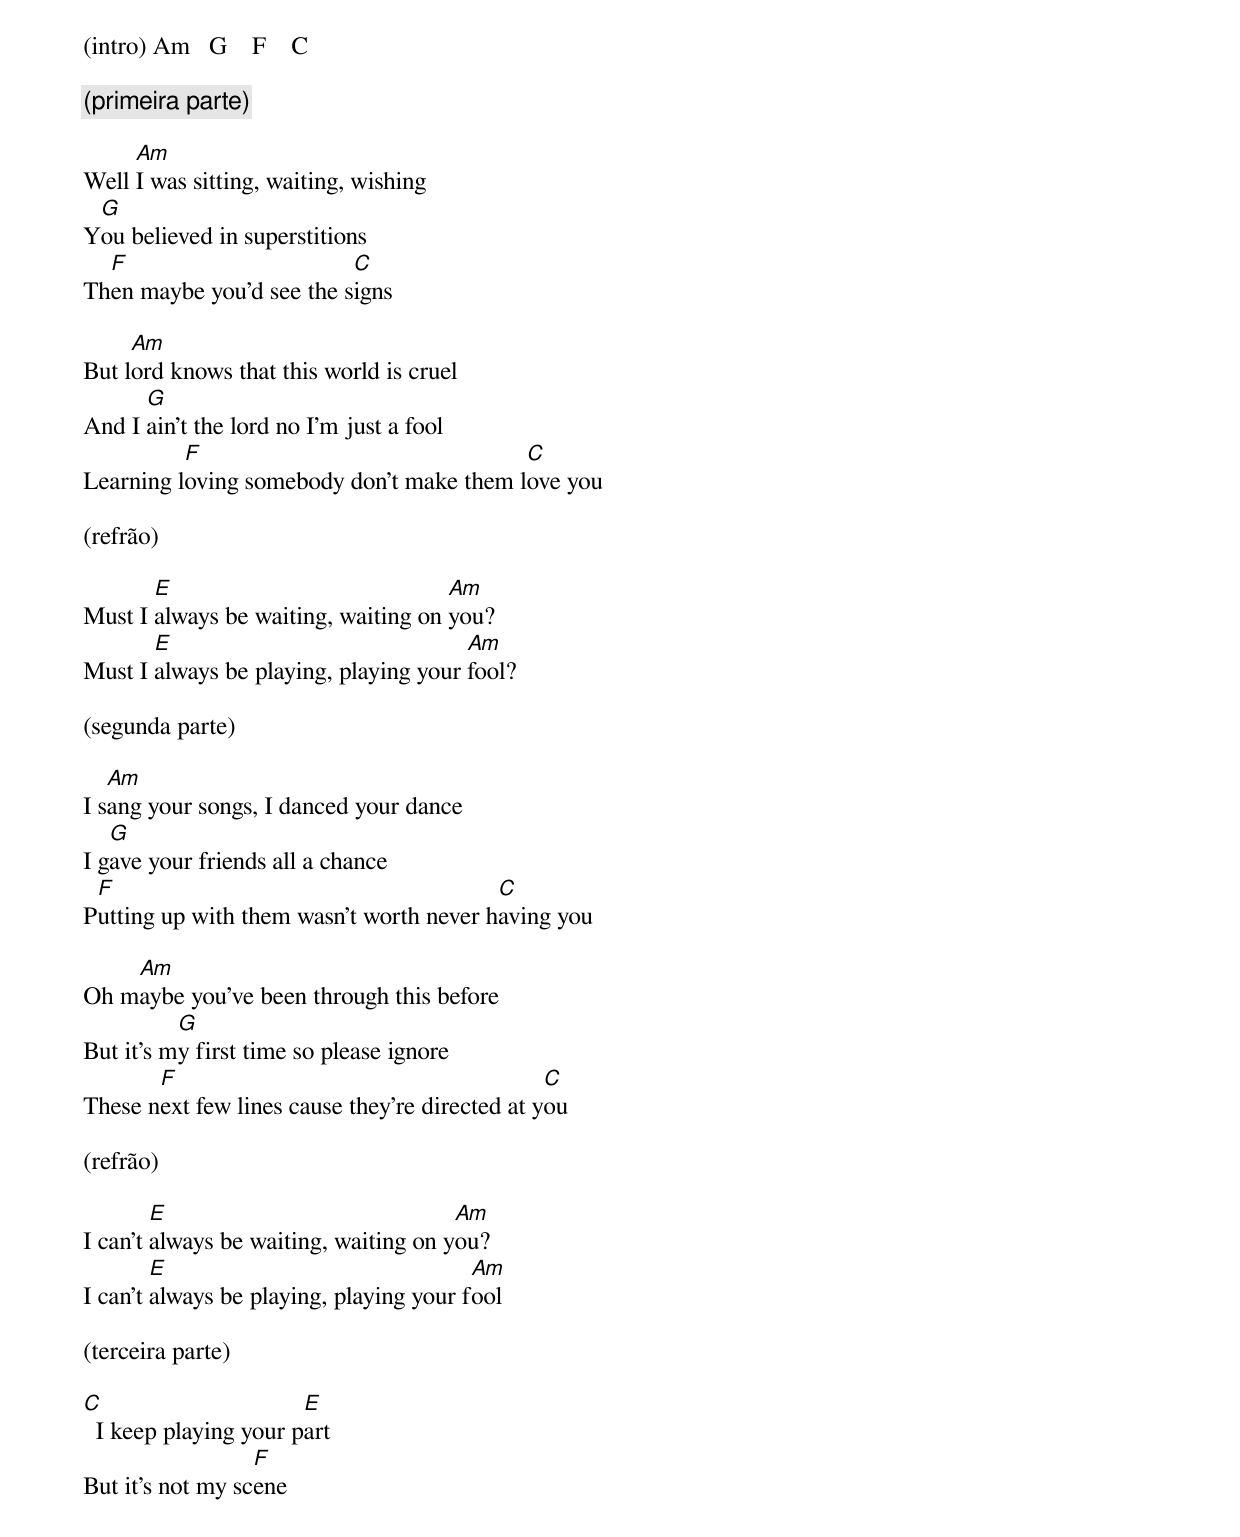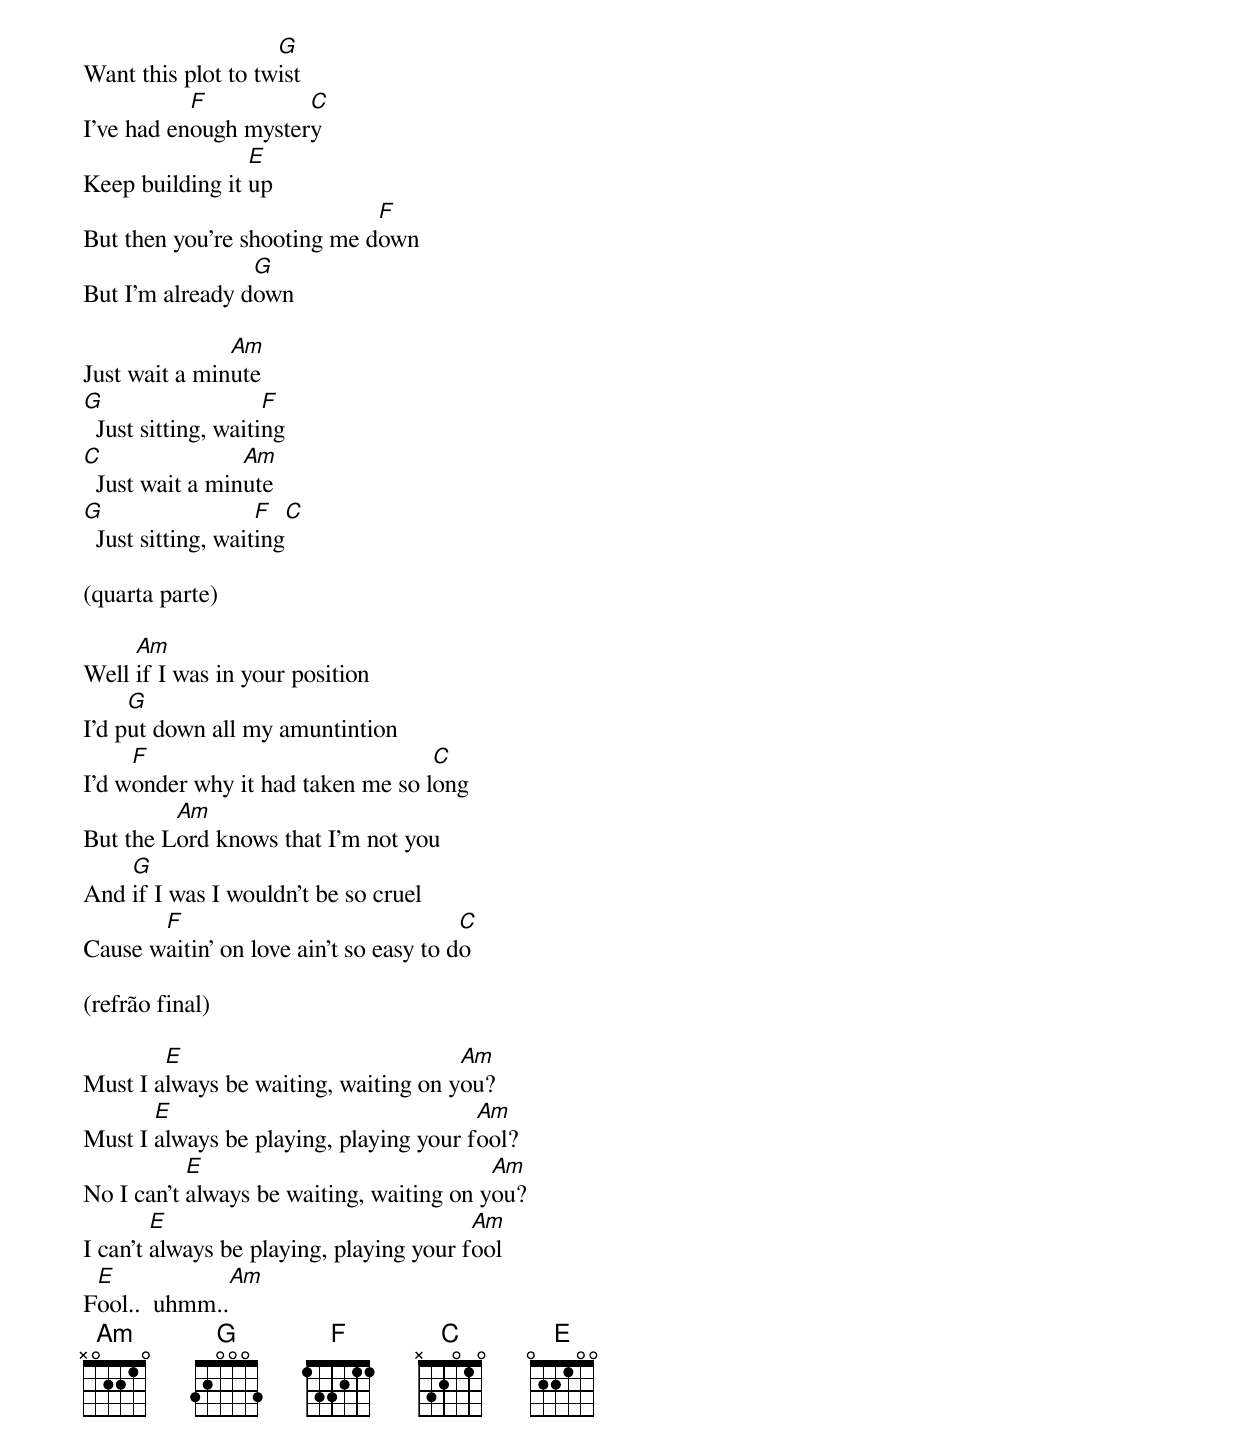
(intro) Am   G    F    C

(primeira parte)

     Am
Well I was sitting, waiting, wishing
 G
You believed in superstitions
  F		          C
Then maybe you'd see the signs

     Am
But lord knows that this world is cruel
      G
And I ain't the lord no I'm just a fool
          F	                          C
Learning loving somebody don't make them love you

(refrão)

       E                             Am
Must I always be waiting, waiting on you?
       E                               Am
Must I always be playing, playing your fool?

(segunda parte)

   Am
I sang your songs, I danced your dance
   G
I gave your friends all a chance
 F                                       C
Putting up with them wasn't worth never having you

    Am
Oh maybe you've been through this before
          G
But it's my first time so please ignore
       F	                                C
These next few lines cause they're directed at you

(refrão)

        E                              Am
I can't always be waiting, waiting on you?
        E                                Am
I can't always be playing, playing your fool

(terceira parte)

C 	               E
  I keep playing your part
		  F
But it's not my scene
		    G
Want this plot to twist
	   F          C
I've had enough mystery
		 E
Keep building it up
		             F
But then you're shooting me down
		 G
But I'm already down

               Am
Just wait a minute
G                    F
  Just sitting, waiting
C                Am
  Just wait a minute
G                   F     C
  Just sitting, waiting

(quarta parte)

     Am
Well if I was in your position
     G
I'd put down all my amuntintion
     F	                           C
I'd wonder why it had taken me so long
         Am
But the Lord knows that I'm not you
    G
And if I was I wouldn't be so cruel
       F                                C
Cause waitin' on love ain't so easy to do

(refrão final)

        E                             Am
Must I always be waiting, waiting on you?
       E                                Am
Must I always be playing, playing your fool?
           E                              Am
No I can't always be waiting, waiting on you?
        E                                Am
I can't always be playing, playing your fool
 E            Am
Fool..  uhmm..
